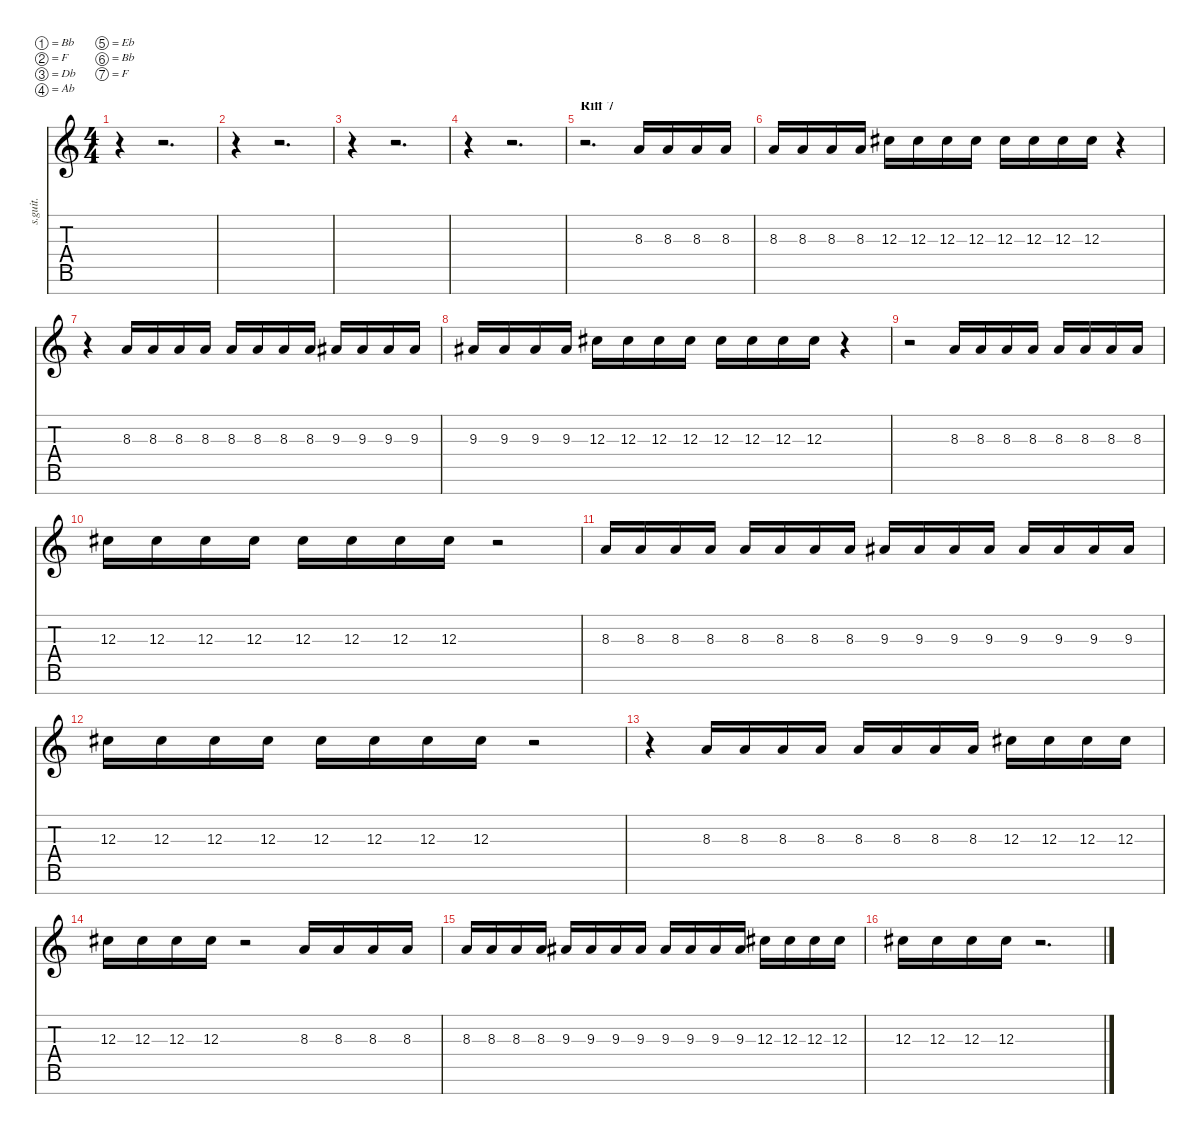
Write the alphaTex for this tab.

\defaultSystemsLayout 4
\hideDynamics
\bracketExtendMode nobrackets
\track ("Lead" "s.guit.") {instrument distortionguitar}
\staff {score tabs}
\tuning (Bb3 F3 Db3 Ab2 Eb2 Bb1 F1)
\ts (4 4)
\tempo (133 hide)
\clef g2
\ks c
r.4{dy f} r.2{d} |
r.4 r.2{d} |
r.4 r.2{d} |
r.4 r.2{d} |
\section ("" "Riff 7")
r.2{d} 8.3.16{lyrics (0 "") lyrics (1 "") lyrics (2 "") lyrics (3 "") lyrics (4 "")} 8.3.16{lyrics (0 "") lyrics (1 "") lyrics (2 "") lyrics (3 "") lyrics (4 "")} 8.3.16{lyrics (0 "") lyrics (1 "") lyrics (2 "") lyrics (3 "") lyrics (4 "")} 8.3.16{lyrics (0 "") lyrics (1 "") lyrics (2 "") lyrics (3 "") lyrics (4 "")} |
8.3.16{lyrics (0 "") lyrics (1 "") lyrics (2 "") lyrics (3 "") lyrics (4 "")} 8.3.16{lyrics (0 "") lyrics (1 "") lyrics (2 "") lyrics (3 "") lyrics (4 "")} 8.3.16{lyrics (0 "") lyrics (1 "") lyrics (2 "") lyrics (3 "") lyrics (4 "")} 8.3.16{lyrics (0 "") lyrics (1 "") lyrics (2 "") lyrics (3 "") lyrics (4 "")} 12.3{acc #}.16{lyrics (0 "") lyrics (1 "") lyrics (2 "") lyrics (3 "") lyrics (4 "")} 12.3{acc #}.16{lyrics (0 "") lyrics (1 "") lyrics (2 "") lyrics (3 "") lyrics (4 "")} 12.3{acc #}.16{lyrics (0 "") lyrics (1 "") lyrics (2 "") lyrics (3 "") lyrics (4 "")} 12.3{acc #}.16{lyrics (0 "") lyrics (1 "") lyrics (2 "") lyrics (3 "") lyrics (4 "")} 12.3{acc #}.16{lyrics (0 "") lyrics (1 "") lyrics (2 "") lyrics (3 "") lyrics (4 "")} 12.3{acc #}.16{lyrics (0 "") lyrics (1 "") lyrics (2 "") lyrics (3 "") lyrics (4 "")} 12.3{acc #}.16{lyrics (0 "") lyrics (1 "") lyrics (2 "") lyrics (3 "") lyrics (4 "")} 12.3{acc #}.16{lyrics (0 "") lyrics (1 "") lyrics (2 "") lyrics (3 "") lyrics (4 "")} r.4 |
r.4 8.3.16{lyrics (0 "") lyrics (1 "") lyrics (2 "") lyrics (3 "") lyrics (4 "")} 8.3.16{lyrics (0 "") lyrics (1 "") lyrics (2 "") lyrics (3 "") lyrics (4 "")} 8.3.16{lyrics (0 "") lyrics (1 "") lyrics (2 "") lyrics (3 "") lyrics (4 "")} 8.3.16{lyrics (0 "") lyrics (1 "") lyrics (2 "") lyrics (3 "") lyrics (4 "")} 8.3.16{lyrics (0 "") lyrics (1 "") lyrics (2 "") lyrics (3 "") lyrics (4 "")} 8.3.16{lyrics (0 "") lyrics (1 "") lyrics (2 "") lyrics (3 "") lyrics (4 "")} 8.3.16{lyrics (0 "") lyrics (1 "") lyrics (2 "") lyrics (3 "") lyrics (4 "")} 8.3.16{lyrics (0 "") lyrics (1 "") lyrics (2 "") lyrics (3 "") lyrics (4 "")} 9.3{acc #}.16{lyrics (0 "") lyrics (1 "") lyrics (2 "") lyrics (3 "") lyrics (4 "")} 9.3{acc #}.16{lyrics (0 "") lyrics (1 "") lyrics (2 "") lyrics (3 "") lyrics (4 "")} 9.3{acc #}.16{lyrics (0 "") lyrics (1 "") lyrics (2 "") lyrics (3 "") lyrics (4 "")} 9.3{acc #}.16{lyrics (0 "") lyrics (1 "") lyrics (2 "") lyrics (3 "") lyrics (4 "")} |
9.3{acc #}.16{lyrics (0 "") lyrics (1 "") lyrics (2 "") lyrics (3 "") lyrics (4 "")} 9.3{acc #}.16{lyrics (0 "") lyrics (1 "") lyrics (2 "") lyrics (3 "") lyrics (4 "")} 9.3{acc #}.16{lyrics (0 "") lyrics (1 "") lyrics (2 "") lyrics (3 "") lyrics (4 "")} 9.3{acc #}.16{lyrics (0 "") lyrics (1 "") lyrics (2 "") lyrics (3 "") lyrics (4 "")} 12.3{acc #}.16{lyrics (0 "") lyrics (1 "") lyrics (2 "") lyrics (3 "") lyrics (4 "")} 12.3{acc #}.16{lyrics (0 "") lyrics (1 "") lyrics (2 "") lyrics (3 "") lyrics (4 "")} 12.3{acc #}.16{lyrics (0 "") lyrics (1 "") lyrics (2 "") lyrics (3 "") lyrics (4 "")} 12.3{acc #}.16{lyrics (0 "") lyrics (1 "") lyrics (2 "") lyrics (3 "") lyrics (4 "")} 12.3{acc #}.16{lyrics (0 "") lyrics (1 "") lyrics (2 "") lyrics (3 "") lyrics (4 "")} 12.3{acc #}.16{lyrics (0 "") lyrics (1 "") lyrics (2 "") lyrics (3 "") lyrics (4 "")} 12.3{acc #}.16{lyrics (0 "") lyrics (1 "") lyrics (2 "") lyrics (3 "") lyrics (4 "")} 12.3{acc #}.16{lyrics (0 "") lyrics (1 "") lyrics (2 "") lyrics (3 "") lyrics (4 "")} r.4 |
r.2 8.3.16{lyrics (0 "") lyrics (1 "") lyrics (2 "") lyrics (3 "") lyrics (4 "")} 8.3.16{lyrics (0 "") lyrics (1 "") lyrics (2 "") lyrics (3 "") lyrics (4 "")} 8.3.16{lyrics (0 "") lyrics (1 "") lyrics (2 "") lyrics (3 "") lyrics (4 "")} 8.3.16{lyrics (0 "") lyrics (1 "") lyrics (2 "") lyrics (3 "") lyrics (4 "")} 8.3.16{lyrics (0 "") lyrics (1 "") lyrics (2 "") lyrics (3 "") lyrics (4 "")} 8.3.16{lyrics (0 "") lyrics (1 "") lyrics (2 "") lyrics (3 "") lyrics (4 "")} 8.3.16{lyrics (0 "") lyrics (1 "") lyrics (2 "") lyrics (3 "") lyrics (4 "")} 8.3.16{lyrics (0 "") lyrics (1 "") lyrics (2 "") lyrics (3 "") lyrics (4 "")} |
12.3{acc #}.16{lyrics (0 "") lyrics (1 "") lyrics (2 "") lyrics (3 "") lyrics (4 "")} 12.3{acc #}.16{lyrics (0 "") lyrics (1 "") lyrics (2 "") lyrics (3 "") lyrics (4 "")} 12.3{acc #}.16{lyrics (0 "") lyrics (1 "") lyrics (2 "") lyrics (3 "") lyrics (4 "")} 12.3{acc #}.16{lyrics (0 "") lyrics (1 "") lyrics (2 "") lyrics (3 "") lyrics (4 "")} 12.3{acc #}.16{lyrics (0 "") lyrics (1 "") lyrics (2 "") lyrics (3 "") lyrics (4 "")} 12.3{acc #}.16{lyrics (0 "") lyrics (1 "") lyrics (2 "") lyrics (3 "") lyrics (4 "")} 12.3{acc #}.16{lyrics (0 "") lyrics (1 "") lyrics (2 "") lyrics (3 "") lyrics (4 "")} 12.3{acc #}.16{lyrics (0 "") lyrics (1 "") lyrics (2 "") lyrics (3 "") lyrics (4 "")} r.2 |
8.3.16{lyrics (0 "") lyrics (1 "") lyrics (2 "") lyrics (3 "") lyrics (4 "")} 8.3.16{lyrics (0 "") lyrics (1 "") lyrics (2 "") lyrics (3 "") lyrics (4 "")} 8.3.16{lyrics (0 "") lyrics (1 "") lyrics (2 "") lyrics (3 "") lyrics (4 "")} 8.3.16{lyrics (0 "") lyrics (1 "") lyrics (2 "") lyrics (3 "") lyrics (4 "")} 8.3.16{lyrics (0 "") lyrics (1 "") lyrics (2 "") lyrics (3 "") lyrics (4 "")} 8.3.16{lyrics (0 "") lyrics (1 "") lyrics (2 "") lyrics (3 "") lyrics (4 "")} 8.3.16{lyrics (0 "") lyrics (1 "") lyrics (2 "") lyrics (3 "") lyrics (4 "")} 8.3.16{lyrics (0 "") lyrics (1 "") lyrics (2 "") lyrics (3 "") lyrics (4 "")} 9.3{acc #}.16{lyrics (0 "") lyrics (1 "") lyrics (2 "") lyrics (3 "") lyrics (4 "")} 9.3{acc #}.16{lyrics (0 "") lyrics (1 "") lyrics (2 "") lyrics (3 "") lyrics (4 "")} 9.3{acc #}.16{lyrics (0 "") lyrics (1 "") lyrics (2 "") lyrics (3 "") lyrics (4 "")} 9.3{acc #}.16{lyrics (0 "") lyrics (1 "") lyrics (2 "") lyrics (3 "") lyrics (4 "")} 9.3{acc #}.16{lyrics (0 "") lyrics (1 "") lyrics (2 "") lyrics (3 "") lyrics (4 "")} 9.3{acc #}.16{lyrics (0 "") lyrics (1 "") lyrics (2 "") lyrics (3 "") lyrics (4 "")} 9.3{acc #}.16{lyrics (0 "") lyrics (1 "") lyrics (2 "") lyrics (3 "") lyrics (4 "")} 9.3{acc #}.16{lyrics (0 "") lyrics (1 "") lyrics (2 "") lyrics (3 "") lyrics (4 "")} |
12.3{acc #}.16{lyrics (0 "") lyrics (1 "") lyrics (2 "") lyrics (3 "") lyrics (4 "")} 12.3{acc #}.16{lyrics (0 "") lyrics (1 "") lyrics (2 "") lyrics (3 "") lyrics (4 "")} 12.3{acc #}.16{lyrics (0 "") lyrics (1 "") lyrics (2 "") lyrics (3 "") lyrics (4 "")} 12.3{acc #}.16{lyrics (0 "") lyrics (1 "") lyrics (2 "") lyrics (3 "") lyrics (4 "")} 12.3{acc #}.16{lyrics (0 "") lyrics (1 "") lyrics (2 "") lyrics (3 "") lyrics (4 "")} 12.3{acc #}.16{lyrics (0 "") lyrics (1 "") lyrics (2 "") lyrics (3 "") lyrics (4 "")} 12.3{acc #}.16{lyrics (0 "") lyrics (1 "") lyrics (2 "") lyrics (3 "") lyrics (4 "")} 12.3{acc #}.16{lyrics (0 "") lyrics (1 "") lyrics (2 "") lyrics (3 "") lyrics (4 "")} r.2 |
r.4 8.3.16{lyrics (0 "") lyrics (1 "") lyrics (2 "") lyrics (3 "") lyrics (4 "")} 8.3.16{lyrics (0 "") lyrics (1 "") lyrics (2 "") lyrics (3 "") lyrics (4 "")} 8.3.16{lyrics (0 "") lyrics (1 "") lyrics (2 "") lyrics (3 "") lyrics (4 "")} 8.3.16{lyrics (0 "") lyrics (1 "") lyrics (2 "") lyrics (3 "") lyrics (4 "")} 8.3.16{lyrics (0 "") lyrics (1 "") lyrics (2 "") lyrics (3 "") lyrics (4 "")} 8.3.16{lyrics (0 "") lyrics (1 "") lyrics (2 "") lyrics (3 "") lyrics (4 "")} 8.3.16{lyrics (0 "") lyrics (1 "") lyrics (2 "") lyrics (3 "") lyrics (4 "")} 8.3.16{lyrics (0 "") lyrics (1 "") lyrics (2 "") lyrics (3 "") lyrics (4 "")} 12.3{acc #}.16{lyrics (0 "") lyrics (1 "") lyrics (2 "") lyrics (3 "") lyrics (4 "")} 12.3{acc #}.16{lyrics (0 "") lyrics (1 "") lyrics (2 "") lyrics (3 "") lyrics (4 "")} 12.3{acc #}.16{lyrics (0 "") lyrics (1 "") lyrics (2 "") lyrics (3 "") lyrics (4 "")} 12.3{acc #}.16{lyrics (0 "") lyrics (1 "") lyrics (2 "") lyrics (3 "") lyrics (4 "")} |
12.3{acc #}.16{lyrics (0 "") lyrics (1 "") lyrics (2 "") lyrics (3 "") lyrics (4 "")} 12.3{acc #}.16{lyrics (0 "") lyrics (1 "") lyrics (2 "") lyrics (3 "") lyrics (4 "")} 12.3{acc #}.16{lyrics (0 "") lyrics (1 "") lyrics (2 "") lyrics (3 "") lyrics (4 "")} 12.3{acc #}.16{lyrics (0 "") lyrics (1 "") lyrics (2 "") lyrics (3 "") lyrics (4 "")} r.2 8.3.16{lyrics (0 "") lyrics (1 "") lyrics (2 "") lyrics (3 "") lyrics (4 "")} 8.3.16{lyrics (0 "") lyrics (1 "") lyrics (2 "") lyrics (3 "") lyrics (4 "")} 8.3.16{lyrics (0 "") lyrics (1 "") lyrics (2 "") lyrics (3 "") lyrics (4 "")} 8.3.16{lyrics (0 "") lyrics (1 "") lyrics (2 "") lyrics (3 "") lyrics (4 "")} |
8.3.16{lyrics (0 "") lyrics (1 "") lyrics (2 "") lyrics (3 "") lyrics (4 "")} 8.3.16{lyrics (0 "") lyrics (1 "") lyrics (2 "") lyrics (3 "") lyrics (4 "")} 8.3.16{lyrics (0 "") lyrics (1 "") lyrics (2 "") lyrics (3 "") lyrics (4 "")} 8.3.16{lyrics (0 "") lyrics (1 "") lyrics (2 "") lyrics (3 "") lyrics (4 "")} 9.3{acc #}.16{lyrics (0 "") lyrics (1 "") lyrics (2 "") lyrics (3 "") lyrics (4 "")} 9.3{acc #}.16{lyrics (0 "") lyrics (1 "") lyrics (2 "") lyrics (3 "") lyrics (4 "")} 9.3{acc #}.16{lyrics (0 "") lyrics (1 "") lyrics (2 "") lyrics (3 "") lyrics (4 "")} 9.3{acc #}.16{lyrics (0 "") lyrics (1 "") lyrics (2 "") lyrics (3 "") lyrics (4 "")} 9.3{acc #}.16{lyrics (0 "") lyrics (1 "") lyrics (2 "") lyrics (3 "") lyrics (4 "")} 9.3{acc #}.16{lyrics (0 "") lyrics (1 "") lyrics (2 "") lyrics (3 "") lyrics (4 "")} 9.3{acc #}.16{lyrics (0 "") lyrics (1 "") lyrics (2 "") lyrics (3 "") lyrics (4 "")} 9.3{acc #}.16{lyrics (0 "") lyrics (1 "") lyrics (2 "") lyrics (3 "") lyrics (4 "")} 12.3{acc #}.16{lyrics (0 "") lyrics (1 "") lyrics (2 "") lyrics (3 "") lyrics (4 "")} 12.3{acc #}.16{lyrics (0 "") lyrics (1 "") lyrics (2 "") lyrics (3 "") lyrics (4 "")} 12.3{acc #}.16{lyrics (0 "") lyrics (1 "") lyrics (2 "") lyrics (3 "") lyrics (4 "")} 12.3{acc #}.16{lyrics (0 "") lyrics (1 "") lyrics (2 "") lyrics (3 "") lyrics (4 "")} |
12.3{acc #}.16{lyrics (0 "") lyrics (1 "") lyrics (2 "") lyrics (3 "") lyrics (4 "")} 12.3{acc #}.16{lyrics (0 "") lyrics (1 "") lyrics (2 "") lyrics (3 "") lyrics (4 "")} 12.3{acc #}.16{lyrics (0 "") lyrics (1 "") lyrics (2 "") lyrics (3 "") lyrics (4 "")} 12.3{acc #}.16{lyrics (0 "") lyrics (1 "") lyrics (2 "") lyrics (3 "") lyrics (4 "")} r.2{d}
